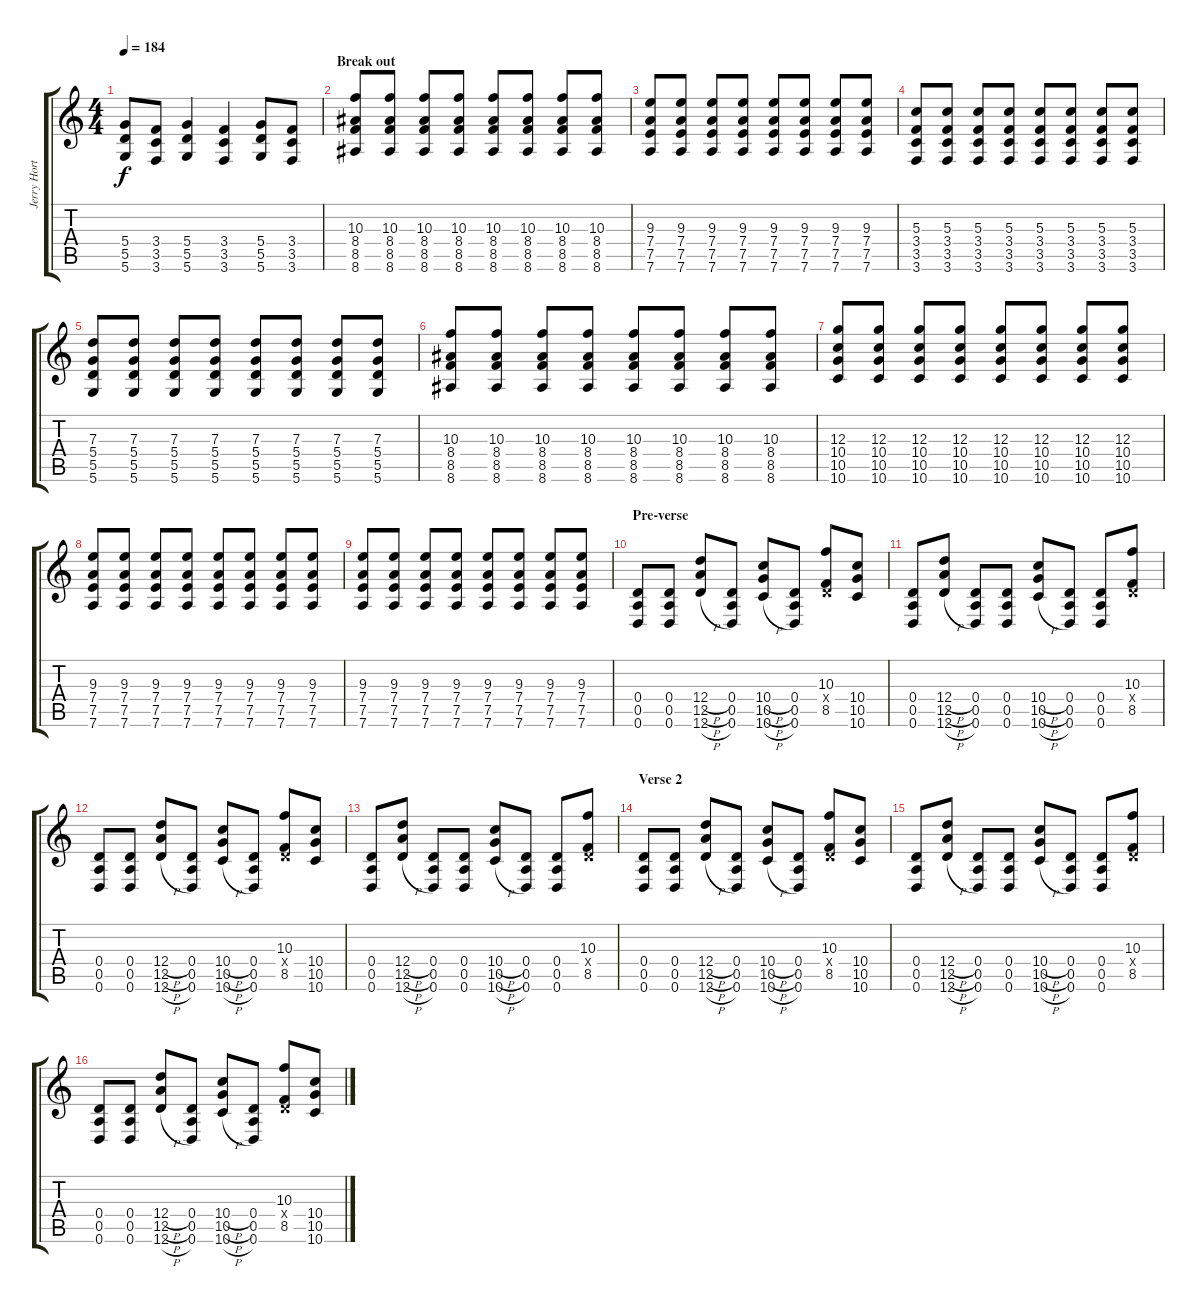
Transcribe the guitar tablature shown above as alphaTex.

\track ("Jerry Horton" "Jerry Hort") {instrument distortionguitar}
\staff {score tabs}
\tuning (E4 B3 G3 D3 A2 D2) {hide}
\ts (4 4)
\tempo 184
\clef g2
\ks c
(5.4 5.5 5.6).8{dy f instrument overdrivenguitar} (3.4 3.5 3.6).8 (5.4 5.5 5.6).4 (3.4 3.5 3.6).4 (5.4 5.5 5.6).8 (3.4 3.5 3.6).8 |
\section ("" "Break out")
(10.3 8.4 8.5 8.6).8{instrument distortionguitar} (10.3 8.4 8.5 8.6).8 (10.3 8.4 8.5 8.6).8 (10.3 8.4 8.5 8.6).8 (10.3 8.4 8.5 8.6).8 (10.3 8.4 8.5 8.6).8 (10.3 8.4 8.5 8.6).8 (10.3 8.4 8.5 8.6).8 |
(9.3 7.4 7.5 7.6).8 (9.3 7.4 7.5 7.6).8 (9.3 7.4 7.5 7.6).8 (9.3 7.4 7.5 7.6).8 (9.3 7.4 7.5 7.6).8 (9.3 7.4 7.5 7.6).8 (9.3 7.4 7.5 7.6).8 (9.3 7.4 7.5 7.6).8 |
(5.3 3.4 3.5 3.6).8 (5.3 3.4 3.5 3.6).8 (5.3 3.4 3.5 3.6).8 (5.3 3.4 3.5 3.6).8 (5.3 3.4 3.5 3.6).8 (5.3 3.4 3.5 3.6).8 (5.3 3.4 3.5 3.6).8 (5.3 3.4 3.5 3.6).8 |
(7.3 5.4 5.5 5.6).8 (7.3 5.4 5.5 5.6).8 (7.3 5.4 5.5 5.6).8 (7.3 5.4 5.5 5.6).8 (7.3 5.4 5.5 5.6).8 (7.3 5.4 5.5 5.6).8 (7.3 5.4 5.5 5.6).8 (7.3 5.4 5.5 5.6).8 |
(10.3 8.4 8.5 8.6).8 (10.3 8.4 8.5 8.6).8 (10.3 8.4 8.5 8.6).8 (10.3 8.4 8.5 8.6).8 (10.3 8.4 8.5 8.6).8 (10.3 8.4 8.5 8.6).8 (10.3 8.4 8.5 8.6).8 (10.3 8.4 8.5 8.6).8 |
(12.3 10.4 10.5 10.6).8 (12.3 10.4 10.5 10.6).8 (12.3 10.4 10.5 10.6).8 (12.3 10.4 10.5 10.6).8 (12.3 10.4 10.5 10.6).8 (12.3 10.4 10.5 10.6).8 (12.3 10.4 10.5 10.6).8 (12.3 10.4 10.5 10.6).8 |
(9.3 7.4 7.5 7.6).8 (9.3 7.4 7.5 7.6).8 (9.3 7.4 7.5 7.6).8 (9.3 7.4 7.5 7.6).8 (9.3 7.4 7.5 7.6).8 (9.3 7.4 7.5 7.6).8 (9.3 7.4 7.5 7.6).8 (9.3 7.4 7.5 7.6).8 |
(9.3 7.4 7.5 7.6).8 (9.3 7.4 7.5 7.6).8 (9.3 7.4 7.5 7.6).8 (9.3 7.4 7.5 7.6).8 (9.3 7.4 7.5 7.6).8 (9.3 7.4 7.5 7.6).8 (9.3 7.4 7.5 7.6).8 (9.3 7.4 7.5 7.6).8 |
\section ("" "Pre-verse")
(0.4 0.5 0.6).8 (0.4 0.5 0.6).8 (12.4{h} 12.5{h} 12.6{h}).8 (0.4 0.5 0.6).8 (10.4{h} 10.5{h} 10.6{h}).8 (0.4 0.5 0.6).8 (10.3 0.4{x} 8.5).8 (10.4 10.5 10.6).8 |
(0.4 0.5 0.6).8 (12.4{h} 12.5{h} 12.6{h}).8 (0.4 0.5 0.6).8 (0.4 0.5 0.6).8 (10.4{h} 10.5{h} 10.6{h}).8 (0.4 0.5 0.6).8 (0.4 0.5 0.6).8 (10.3 0.4{x} 8.5).8 |
(0.4 0.5 0.6).8 (0.4 0.5 0.6).8 (12.4{h} 12.5{h} 12.6{h}).8 (0.4 0.5 0.6).8 (10.4{h} 10.5{h} 10.6{h}).8 (0.4 0.5 0.6).8 (10.3 0.4{x} 8.5).8 (10.4 10.5 10.6).8 |
(0.4 0.5 0.6).8 (12.4{h} 12.5{h} 12.6{h}).8 (0.4 0.5 0.6).8 (0.4 0.5 0.6).8 (10.4{h} 10.5{h} 10.6{h}).8 (0.4 0.5 0.6).8 (0.4 0.5 0.6).8 (10.3 0.4{x} 8.5).8 |
\section ("" "Verse 2")
(0.4 0.5 0.6).8 (0.4 0.5 0.6).8 (12.4{h} 12.5{h} 12.6{h}).8 (0.4 0.5 0.6).8 (10.4{h} 10.5{h} 10.6{h}).8 (0.4 0.5 0.6).8 (10.3 0.4{x} 8.5).8 (10.4 10.5 10.6).8 |
(0.4 0.5 0.6).8 (12.4{h} 12.5{h} 12.6{h}).8 (0.4 0.5 0.6).8 (0.4 0.5 0.6).8 (10.4{h} 10.5{h} 10.6{h}).8 (0.4 0.5 0.6).8 (0.4 0.5 0.6).8 (10.3 0.4{x} 8.5).8 |
(0.4 0.5 0.6).8 (0.4 0.5 0.6).8 (12.4{h} 12.5{h} 12.6{h}).8 (0.4 0.5 0.6).8 (10.4{h} 10.5{h} 10.6{h}).8 (0.4 0.5 0.6).8 (10.3 0.4{x} 8.5).8 (10.4 10.5 10.6).8
